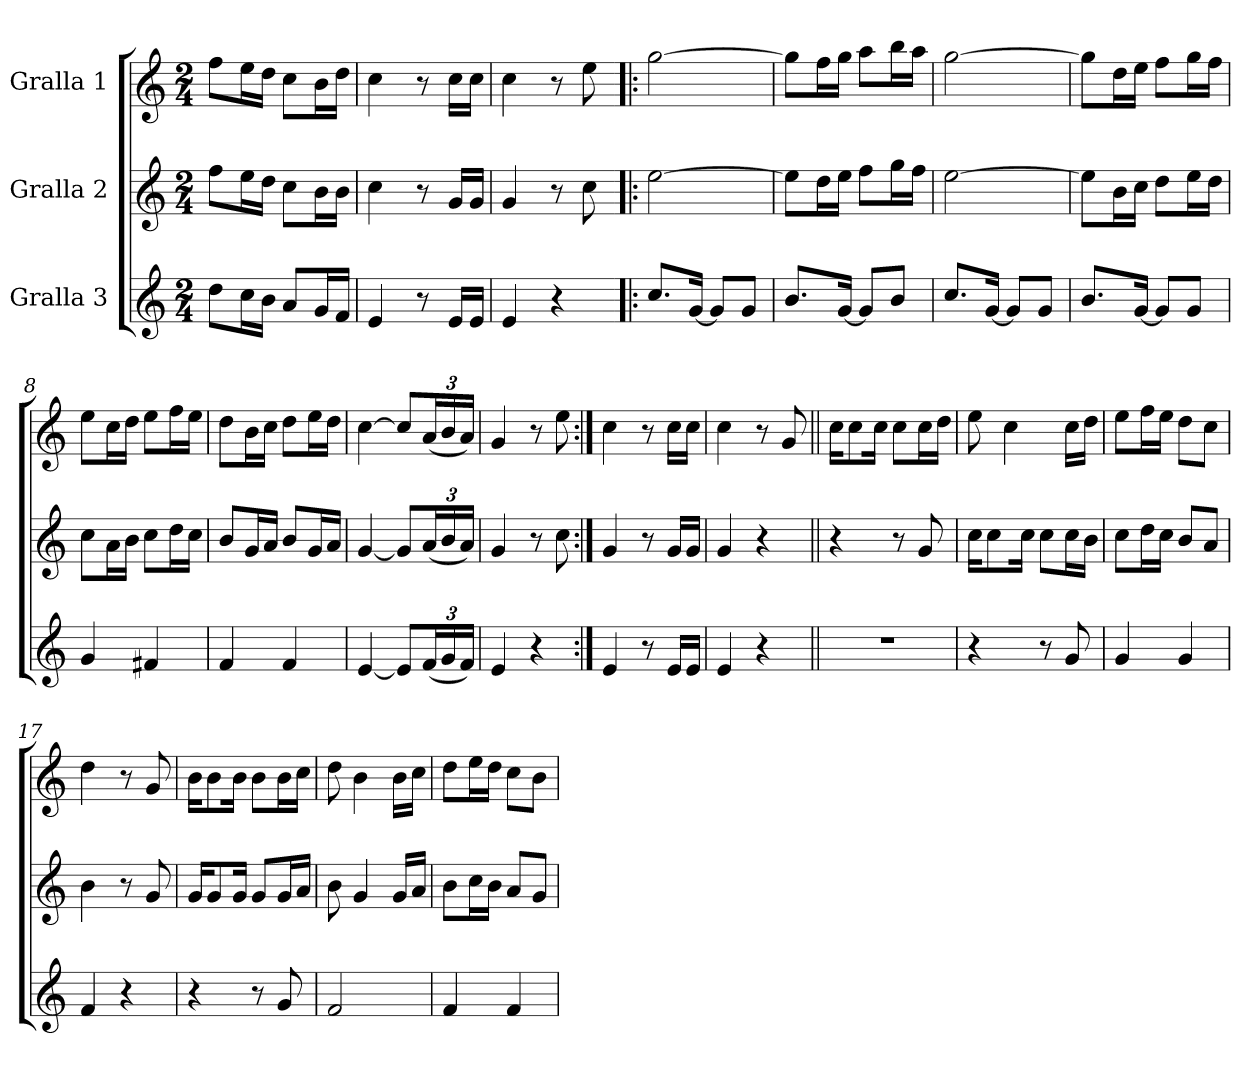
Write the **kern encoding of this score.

**kern	**kern	**kern
*part3	*part2	*part1
*staff3	*staff2	*staff1
*I"Gralla 3	*I"Gralla 2	*I"Gralla 1
*clefG2	*clefG2	*clefG2
*k[]	*k[]	*k[]
*M2/4	*M2/4	*M2/4
*MM120	*MM120	*MM120
=1	=1	=1
8dd\L	8ff\L	8ff\L
16cc\L	16ee\L	16ee\L
16b\JJ	16dd\JJ	16dd\JJ
8a/L	8cc\L	8cc\L
16g/L	16b\L	16b\L
16f/JJ	16b\JJ	16dd\JJ
=2	=2	=2
4e/	4cc\	4cc\
8r	8r	8r
16e/LL	16g/LL	16cc\LL
16e/JJ	16g/JJ	16cc\JJ
=3	=3	=3
4e/	4g/	4cc\
4r	8r	8r
.	8cc\	8ee\
=4!|:	=4!|:	=4!|:
8.cc/L	[2ee\	[2gg\
[16g/Jk	.	.
8g/L]	.	.
8g/J	.	.
=5	=5	=5
8.b/L	8ee\L]	8gg\L]
.	16dd\L	16ff\L
[16g/Jk	16ee\JJ	16gg\JJ
8g/L]	8ff\L	8aa\L
8b/J	16gg\L	16bb\L
.	16ff\JJ	16aa\JJ
=6	=6	=6
8.cc/L	[2ee\	[2gg\
[16g/Jk	.	.
8g/L]	.	.
8g/J	.	.
=7	=7	=7
8.b/L	8ee\L]	8gg\L]
.	16b\L	16dd\L
[16g/Jk	16cc\JJ	16ee\JJ
8g/L]	8dd\L	8ff\L
8g/J	16ee\L	16gg\L
.	16dd\JJ	16ff\JJ
=8	=8	=8
4g/	8cc\L	8ee\L
.	16a\L	16cc\L
.	16b\JJ	16dd\JJ
4f#X/	8cc\L	8ee\L
.	16dd\L	16ff\L
.	16cc\JJ	16ee\JJ
=9	=9	=9
4f/	8b/L	8dd\L
.	16g/L	16b\L
.	16a/JJ	16cc\JJ
4f/	8b/L	8dd\L
.	16g/L	16ee\L
.	16a/JJ	16dd\JJ
!!LO:LB:g=z
=10	=10	=10
[4e/	[4g/	[4cc\
8e/L]	8g/L]	8cc/L]
*Xbrackettup	*Xbrackettup	*Xbrackettup
(<24f/L	(<24a/L	(<24a/L
24g/	24b/	24b/
24f/JJ)	24a/JJ)	24a/JJ)
=11	=11	=11
4e/	4g/	4g/
4r	8r	8r
.	8cc\	8ee\
=12:|!	=12:|!	=12:|!
4e/	4g/	4cc\
8r	8r	8r
16e/LL	16g/LL	16cc\LL
16e/JJ	16g/JJ	16cc\JJ
=13	=13	=13
4e/	4g/	4cc\
4r	4r	8r
.	.	8g/
=14||	=14||	=14||
2r	4r	16cc\KL
.	.	8cc\
.	.	16cc\Jk
.	8r	8cc\L
.	8g/	16cc\L
.	.	16dd\JJ
=15	=15	=15
4r	16cc\KL	8ee\
.	8cc\	.
.	.	4cc\
.	16cc\Jk	.
8r	8cc\L	.
8g/	16cc\L	16cc\LL
.	16b\JJ	16dd\JJ
=16	=16	=16
4g/	8cc\L	8ee\L
.	16dd\L	16ff\L
.	16cc\JJ	16ee\JJ
4g/	8b/L	8dd\L
.	8a/J	8cc\J
=17	=17	=17
4f/	4b\	4dd\
4r	8r	8r
.	8g/	8g/
=18	=18	=18
4r	16g/KL	16b\KL
.	8g/	8b\
.	16g/Jk	16b\Jk
8r	8g/L	8b\L
8g/	16g/L	16b\L
.	16a/JJ	16cc\JJ
=19	=19	=19
2f/	8b\	8dd\
.	4g/	4b\
.	16g/LL	16b\LL
.	16a/JJ	16cc\JJ
=20	=20	=20
4f/	8b\L	8dd\L
.	16cc\L	16ee\L
.	16b\JJ	16dd\JJ
4f/	8a/L	8cc\L
.	8g/J	8b\J
=	=	=
*-	*-	*-
